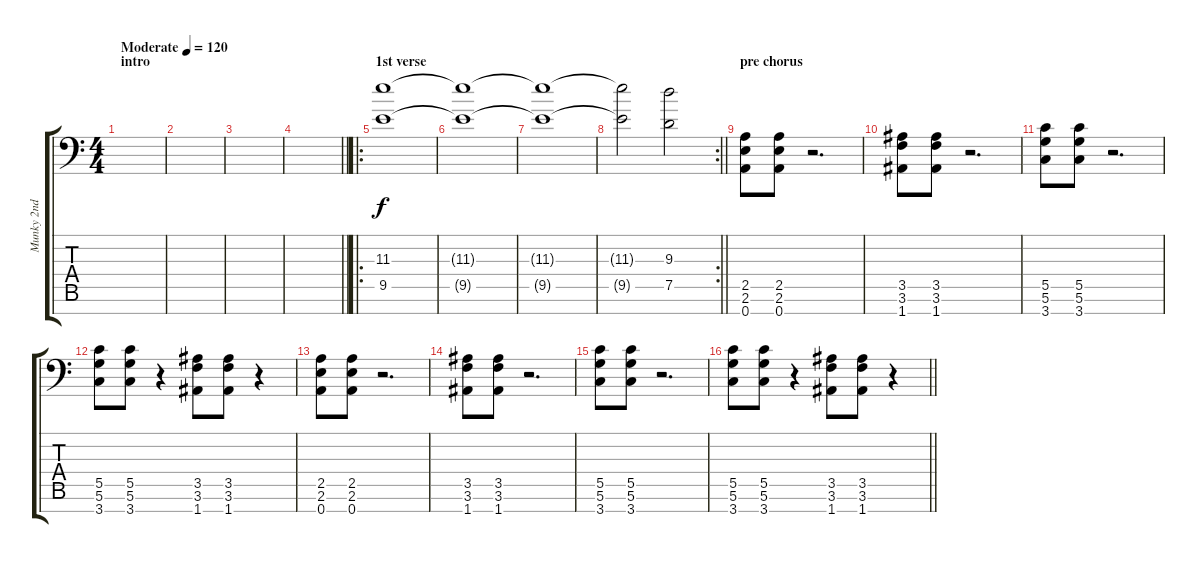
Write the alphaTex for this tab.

\track ("Munky 2nd Guitar" "Munky 2nd ") {instrument distortionguitar}
\staff {score tabs}
\tuning (D4 A3 F3 C3 G2 D2 A1) {hide}
\ts (4 4)
\section ("" "intro")
\tempo (120 "Moderate")
\clef f4
\ks c
|
|
|
\barLineRight lightlight
|
\ro
\section ("" "1st verse")
(11.3 9.5).1{volume 5 instrument distortionguitar} |
(11.3{t} 9.5{t}).1 |
(11.3{t} 9.5{t}).1 |
\rc 2
\barLineRight lightlight
(11.3{t} 9.5{t}).2 (9.3 7.5).2 |
\section ("" "pre chorus")
(2.5 2.6 0.7).8{volume 16 instrument distortionguitar} (2.5 2.6 0.7).8 r.2{d} |
(3.5 3.6 1.7).8 (3.5 3.6 1.7).8 r.2{d} |
(5.5 5.6 3.7).8 (5.5 5.6 3.7).8 r.2{d} |
(5.5 5.6 3.7).8 (5.5 5.6 3.7).8 r.4 (3.5 3.6 1.7).8 (3.5 3.6 1.7).8 r.4 |
(2.5 2.6 0.7).8{volume 16 instrument distortionguitar} (2.5 2.6 0.7).8 r.2{d} |
(3.5 3.6 1.7).8 (3.5 3.6 1.7).8 r.2{d} |
(5.5 5.6 3.7).8 (5.5 5.6 3.7).8 r.2{d} |
\barLineRight lightlight
(5.5 5.6 3.7).8 (5.5 5.6 3.7).8 r.4 (3.5 3.6 1.7).8 (3.5 3.6 1.7).8 r.4
